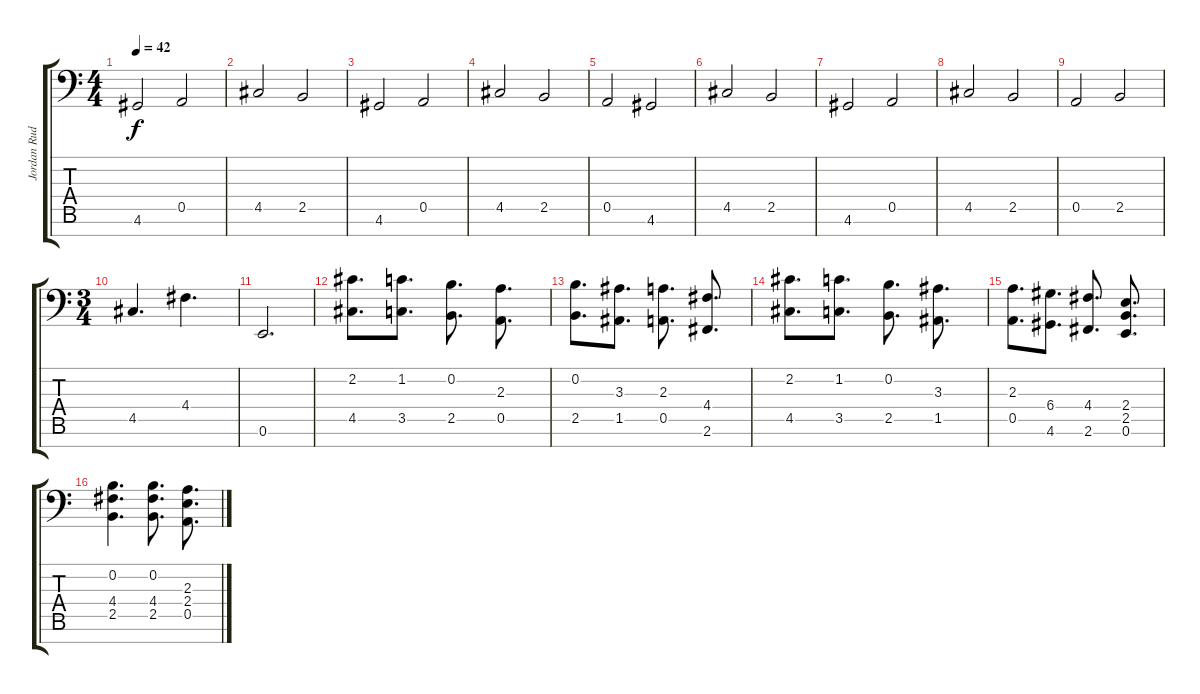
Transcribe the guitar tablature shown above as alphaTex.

\track ("Jordan Rudess" "Jordan Rud") {instrument stringensemble1}
\staff {score tabs}
\tuning (E4 B3 G3 D3 A2 E2 C-1) {hide}
\ts (4 4)
\tempo 42
\clef f4
\ks c
4.6.2{dy f} 0.5.2 |
4.5.2 2.5.2 |
4.6.2 0.5.2 |
4.5.2 2.5.2 |
0.5.2 4.6.2 |
4.5.2 2.5.2 |
4.6.2 0.5.2 |
4.5.2 2.5.2 |
0.5.2 2.5.2 |
\ts (3 4)
4.5.4{d} 4.4.4{d} |
0.6.2{d} |
(2.2 4.5).8{d} (1.2 3.5).8{d} (0.2 2.5).8{d} (2.3 0.5).8{d} |
(0.2 2.5).8{d} (3.3 1.5).8{d} (2.3 0.5).8{d} (4.4 2.6).8{d} |
(2.2 4.5).8{d} (1.2 3.5).8{d} (0.2 2.5).8{d} (3.3 1.5).8{d} |
(2.3 0.5).8{d} (6.4 4.6).8{d} (4.4 2.6).8{d} (2.4 2.5 0.6).8{d} |
(0.2 4.4 2.5).4{d} (0.2 4.4 2.5).8{d} (2.3 2.4 0.5).8{d}
